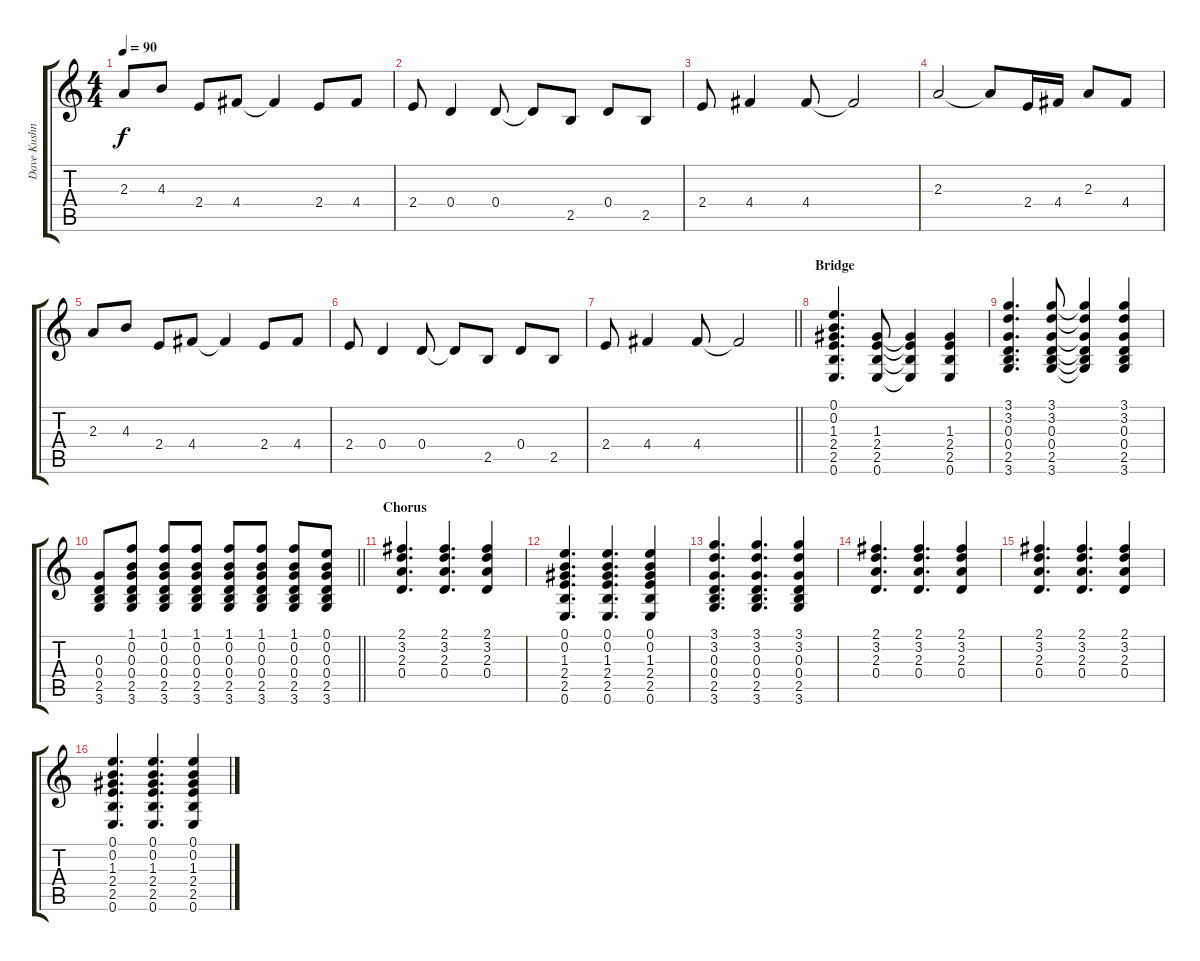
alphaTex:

\track ("Dave Kushner" "Dave Kushn") {instrument distortionguitar}
\staff {score tabs}
\tuning (E4 B3 G3 D3 A2 E2) {hide}
\ts (4 4)
\tempo 90
\clef g2
\ks c
2.3.8{dy f} 4.3.8 2.4.8 4.4.8 4.4{t}.4 2.4.8 4.4.8 |
2.4.8 0.4.4 0.4.8 0.4{t}.8 2.5.8 0.4.8 2.5.8 |
2.4.8 4.4.4 4.4.8 4.4{t}.2 |
2.3.2 2.3{t}.8 2.4.16 4.4.16 2.3.8 4.4.8 |
2.3.8 4.3.8 2.4.8 4.4.8 4.4{t}.4 2.4.8 4.4.8 |
2.4.8 0.4.4 0.4.8 0.4{t}.8 2.5.8 0.4.8 2.5.8 |
\barLineRight lightlight
2.4.8 4.4.4 4.4.8 4.4{t}.2 |
\section ("" "Bridge")
(0.1 0.2 1.3 2.4 2.5 0.6).4{d} (1.3 2.4 2.5 0.6).8 (1.3{t} 2.4{t} 2.5{t} 0.6{t}).4 (1.3 2.4 2.5 0.6).4 |
(3.1 3.2 0.3 0.4 2.5 3.6).4{d} (3.1 3.2 0.3 0.4 2.5 3.6).8 (3.1{t} 3.2{t} 0.3{t} 0.4{t} 2.5{t} 3.6{t}).4 (3.1 3.2 0.3 0.4 2.5 3.6).4 |
\barLineRight lightlight
(0.3 0.4 2.5 3.6).8 (1.1 0.2 0.3 0.4 2.5 3.6).8 (1.1 0.2 0.3 0.4 2.5 3.6).8 (1.1 0.2 0.3 0.4 2.5 3.6).8 (1.1 0.2 0.3 0.4 2.5 3.6).8 (1.1 0.2 0.3 0.4 2.5 3.6).8 (1.1 0.2 0.3 0.4 2.5 3.6).8 (0.1 0.2 0.3 0.4 2.5 3.6).8 |
\section ("" "Chorus")
(2.1 3.2 2.3 0.4).4{d} (2.1 3.2 2.3 0.4).4{d} (2.1 3.2 2.3 0.4).4 |
(0.1 0.2 1.3 2.4 2.5 0.6).4{d} (0.1 0.2 1.3 2.4 2.5 0.6).4{d} (0.1 0.2 1.3 2.4 2.5 0.6).4 |
(3.1 3.2 0.3 0.4 2.5 3.6).4{d} (3.1 3.2 0.3 0.4 2.5 3.6).4{d} (3.1 3.2 0.3 0.4 2.5 3.6).4 |
(2.1 3.2 2.3 0.4).4{d} (2.1 3.2 2.3 0.4).4{d} (2.1 3.2 2.3 0.4).4 |
(2.1 3.2 2.3 0.4).4{d} (2.1 3.2 2.3 0.4).4{d} (2.1 3.2 2.3 0.4).4 |
(0.1 0.2 1.3 2.4 2.5 0.6).4{d} (0.1 0.2 1.3 2.4 2.5 0.6).4{d} (0.1 0.2 1.3 2.4 2.5 0.6).4
